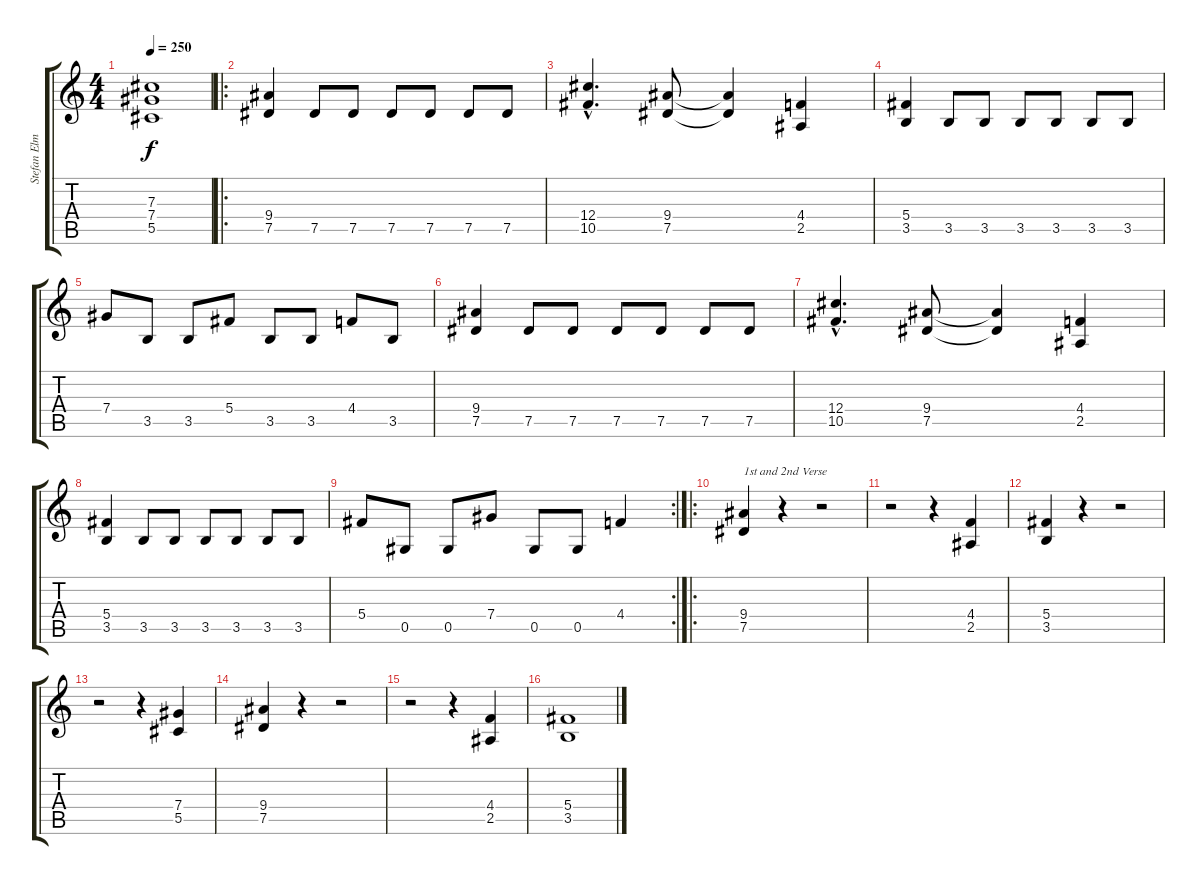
\track ("Stefan Elmgren (Rhythm Guitar)" "Stefan Elm") {instrument distortionguitar}
\staff {score tabs}
\tuning (Eb4 Bb3 Gb3 Db3 Ab2 Eb2) {hide}
\ts (4 4)
\tempo 250
\clef g2
\ks c
(7.3 7.4 5.5).1{dy f} |
\ro
(9.4 7.5).4 7.5.8 7.5.8 7.5.8 7.5.8 7.5.8 7.5.8 |
(12.4{hac} 10.5{hac}).4{d} (9.4 7.5).8 (9.4{t} 7.5{t}).4 (4.4 2.5).4 |
(5.4 3.5).4 3.5.8 3.5.8 3.5.8 3.5.8 3.5.8 3.5.8 |
7.4.8 3.5.8 3.5.8 5.4.8 3.5.8 3.5.8 4.4.8 3.5.8 |
(9.4 7.5).4 7.5.8 7.5.8 7.5.8 7.5.8 7.5.8 7.5.8 |
(12.4{hac} 10.5{hac}).4{d} (9.4 7.5).8 (9.4{t} 7.5{t}).4 (4.4 2.5).4 |
(5.4 3.5).4 3.5.8 3.5.8 3.5.8 3.5.8 3.5.8 3.5.8 |
\rc 2
5.4.8 0.5.8 0.5.8 7.4.8 0.5.8 0.5.8 4.4.4 |
\ro
(9.4 7.5).4{txt "1st and 2nd Verse"} r.4 r.2 |
r.2 r.4 (4.4 2.5).4 |
(5.4 3.5).4 r.4 r.2 |
r.2 r.4 (7.4 5.5).4 |
(9.4 7.5).4 r.4 r.2 |
r.2 r.4 (4.4 2.5).4 |
(5.4 3.5).1
